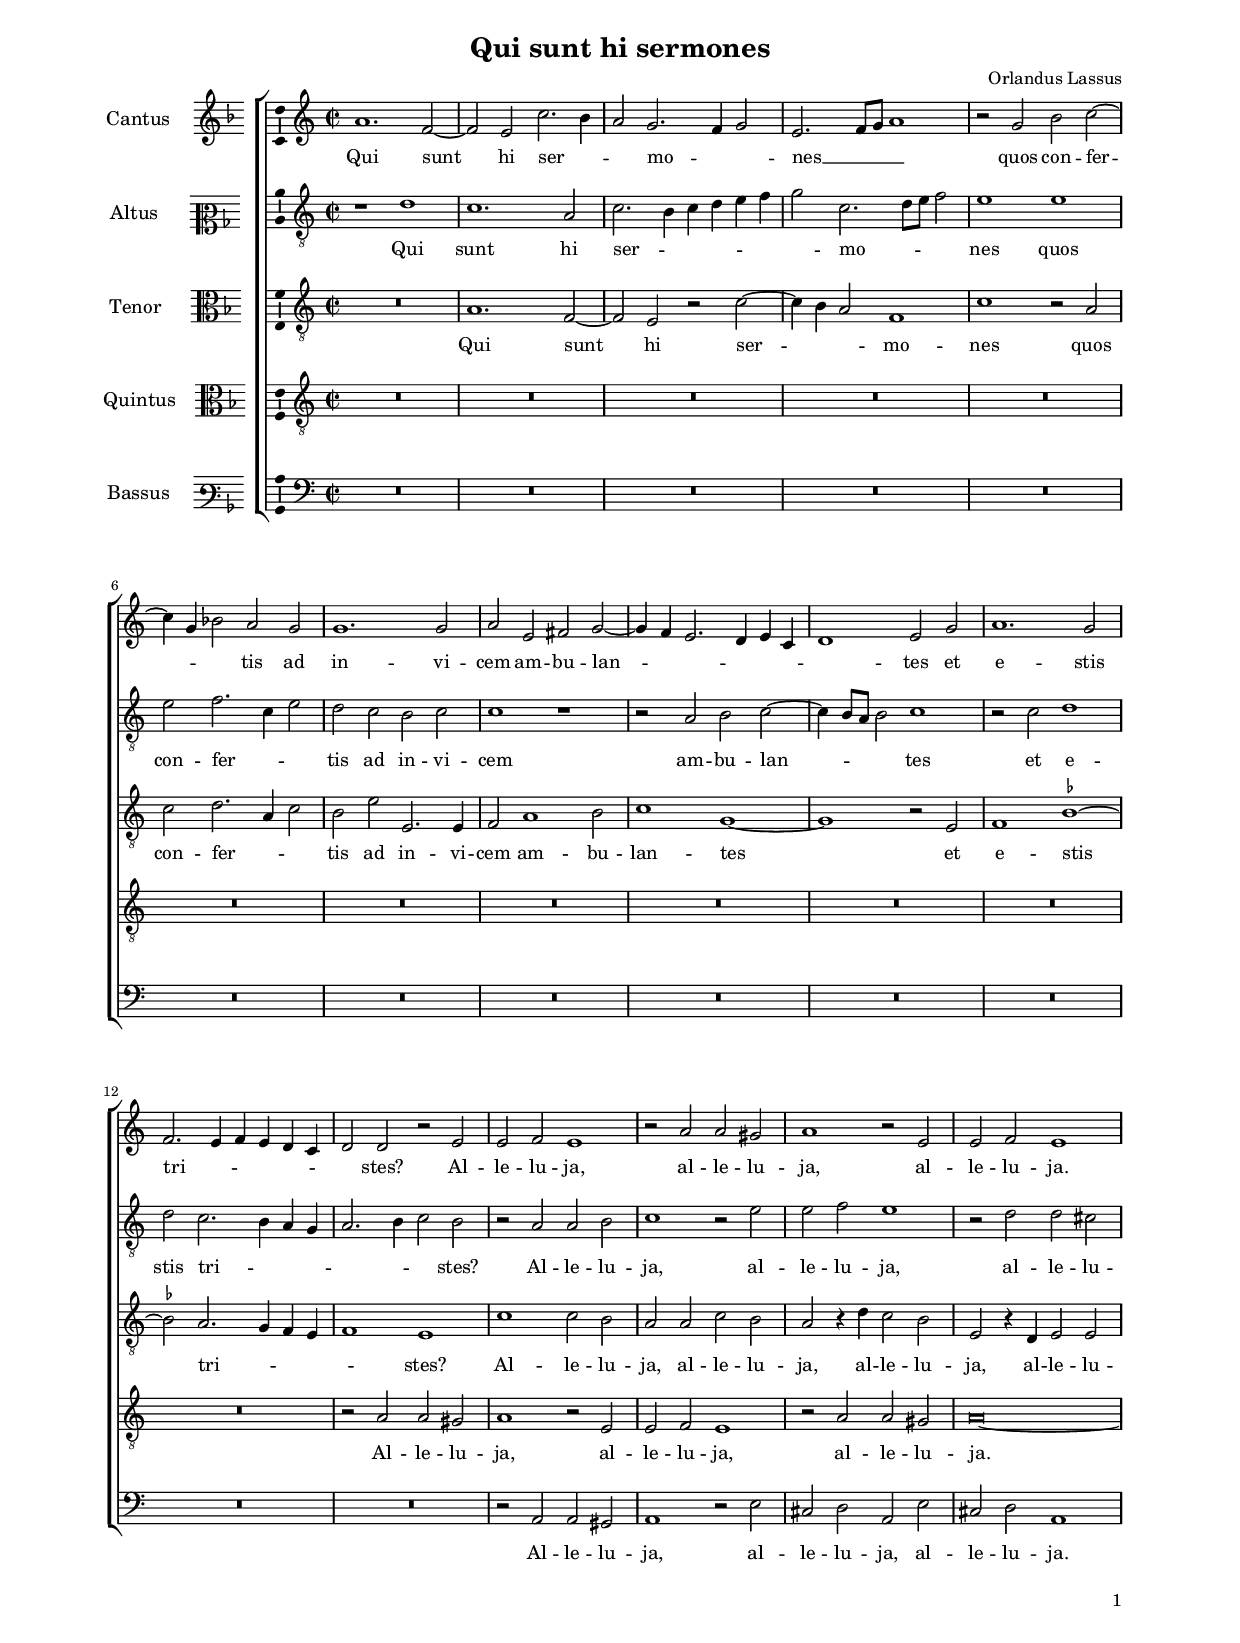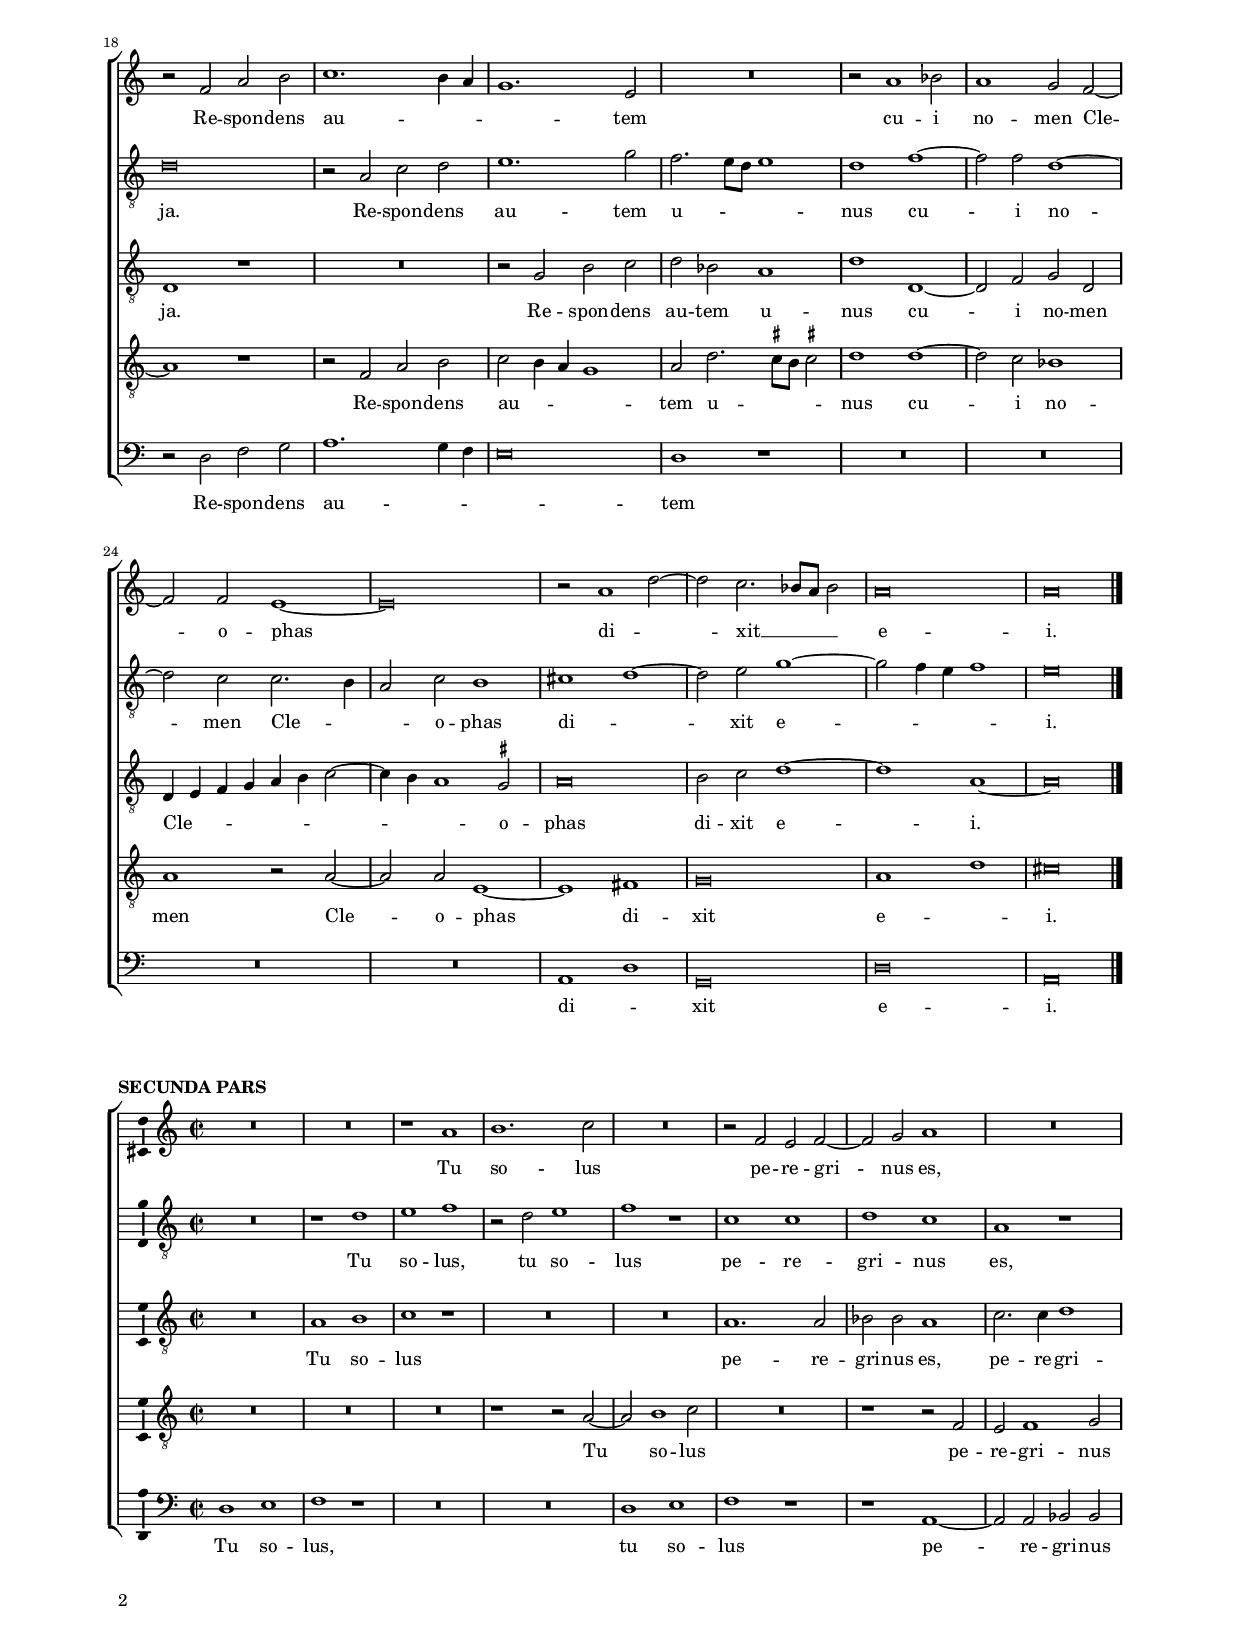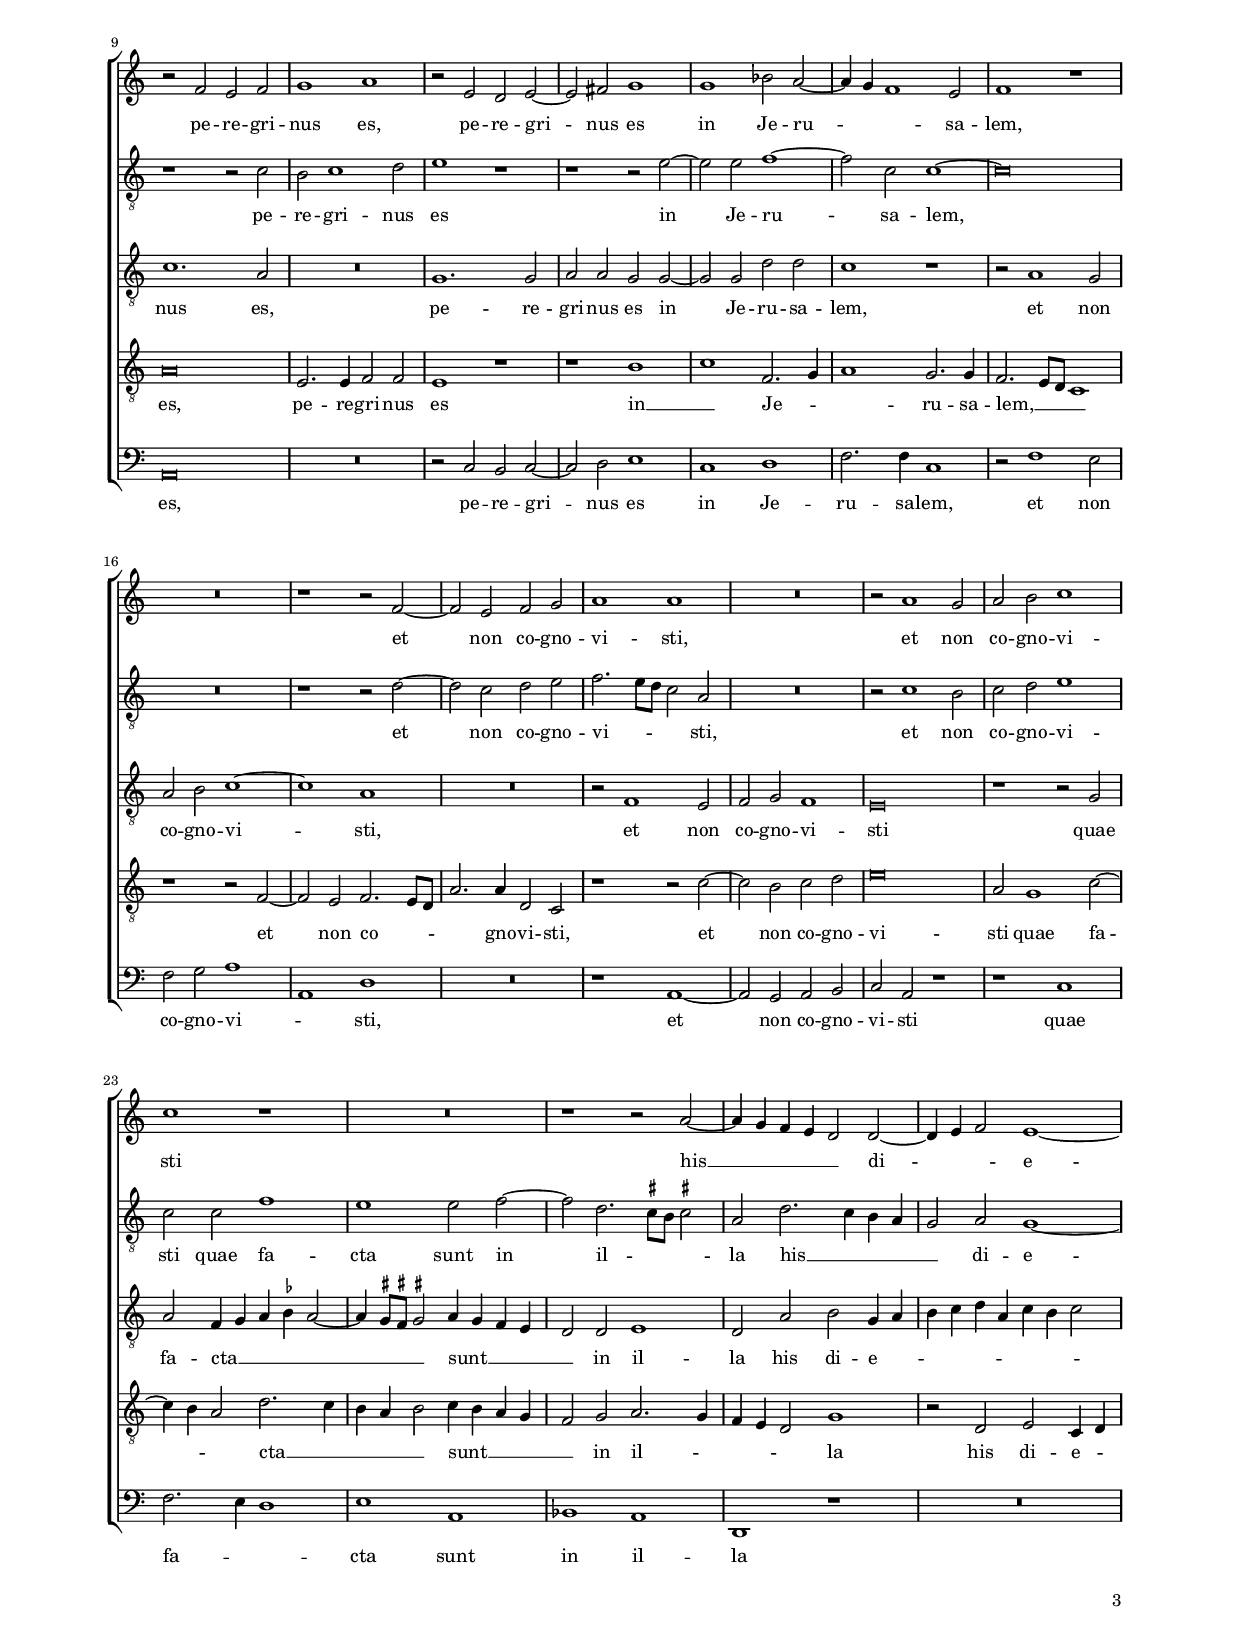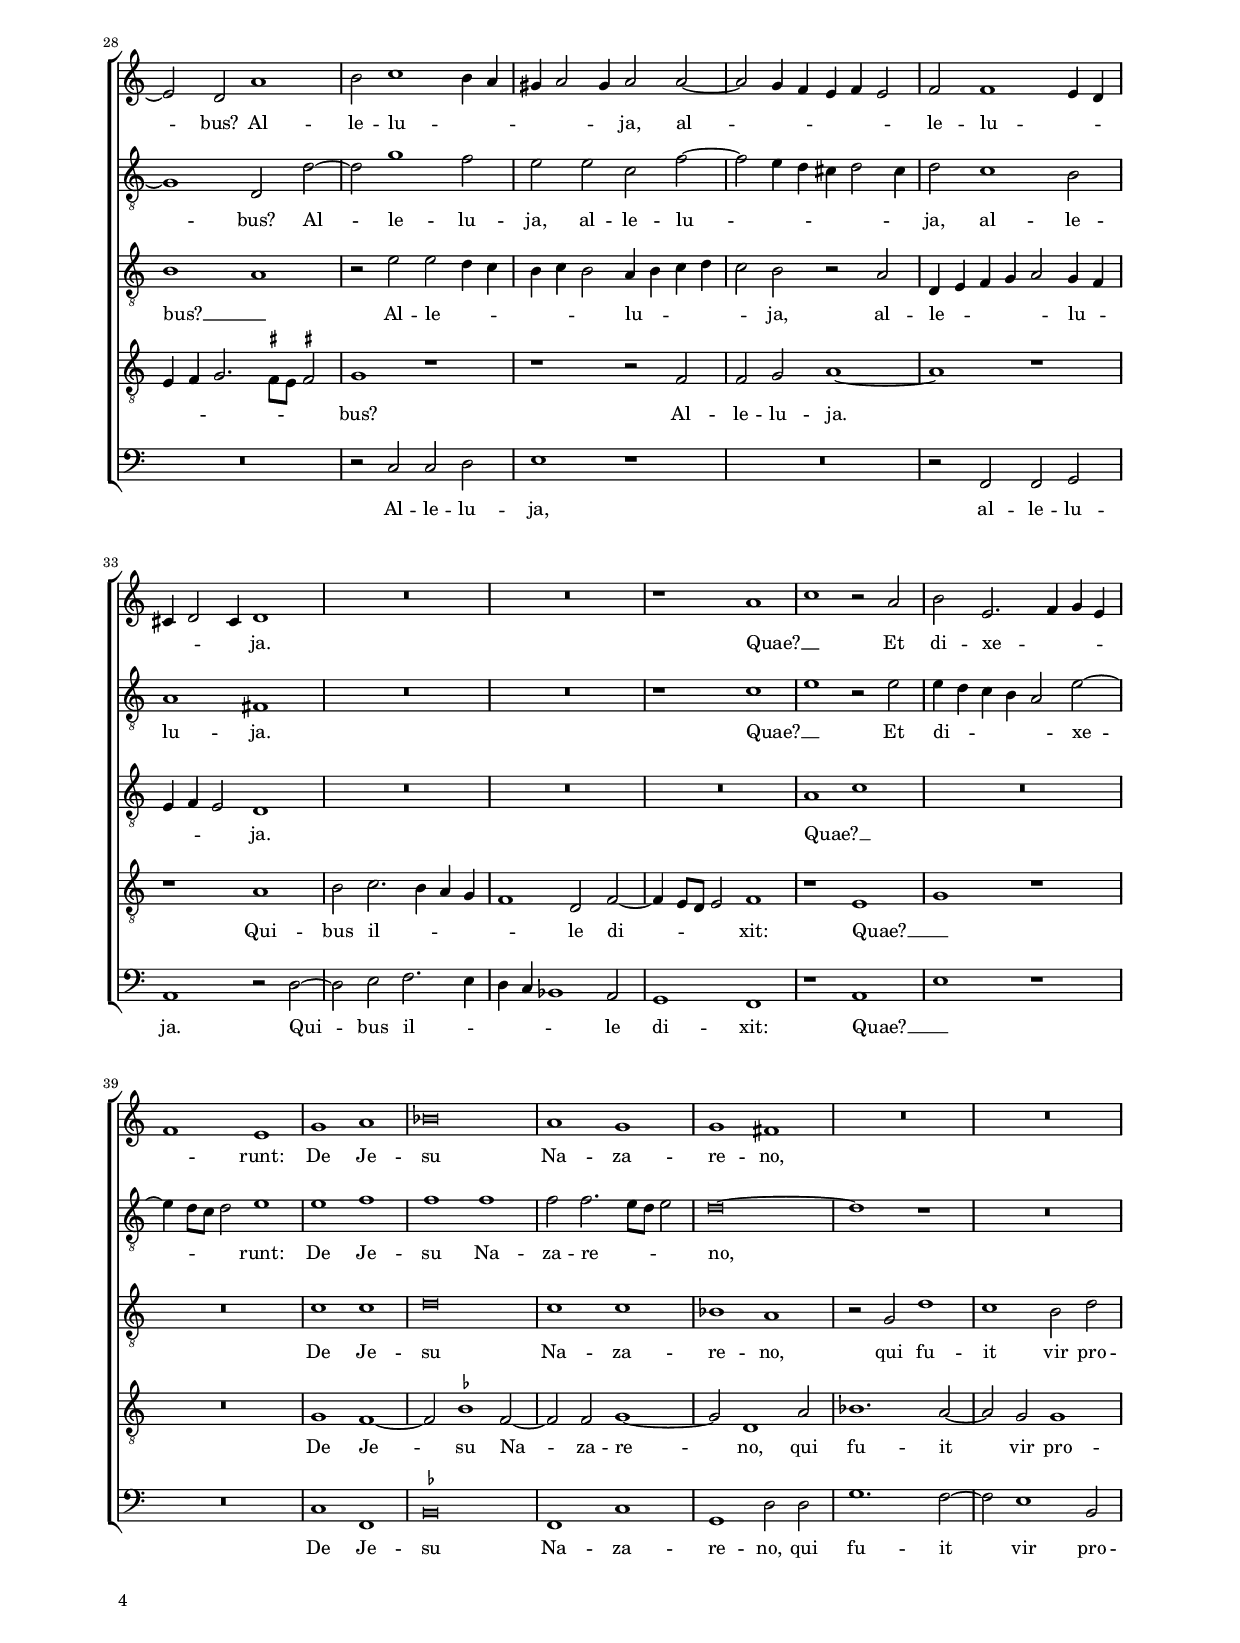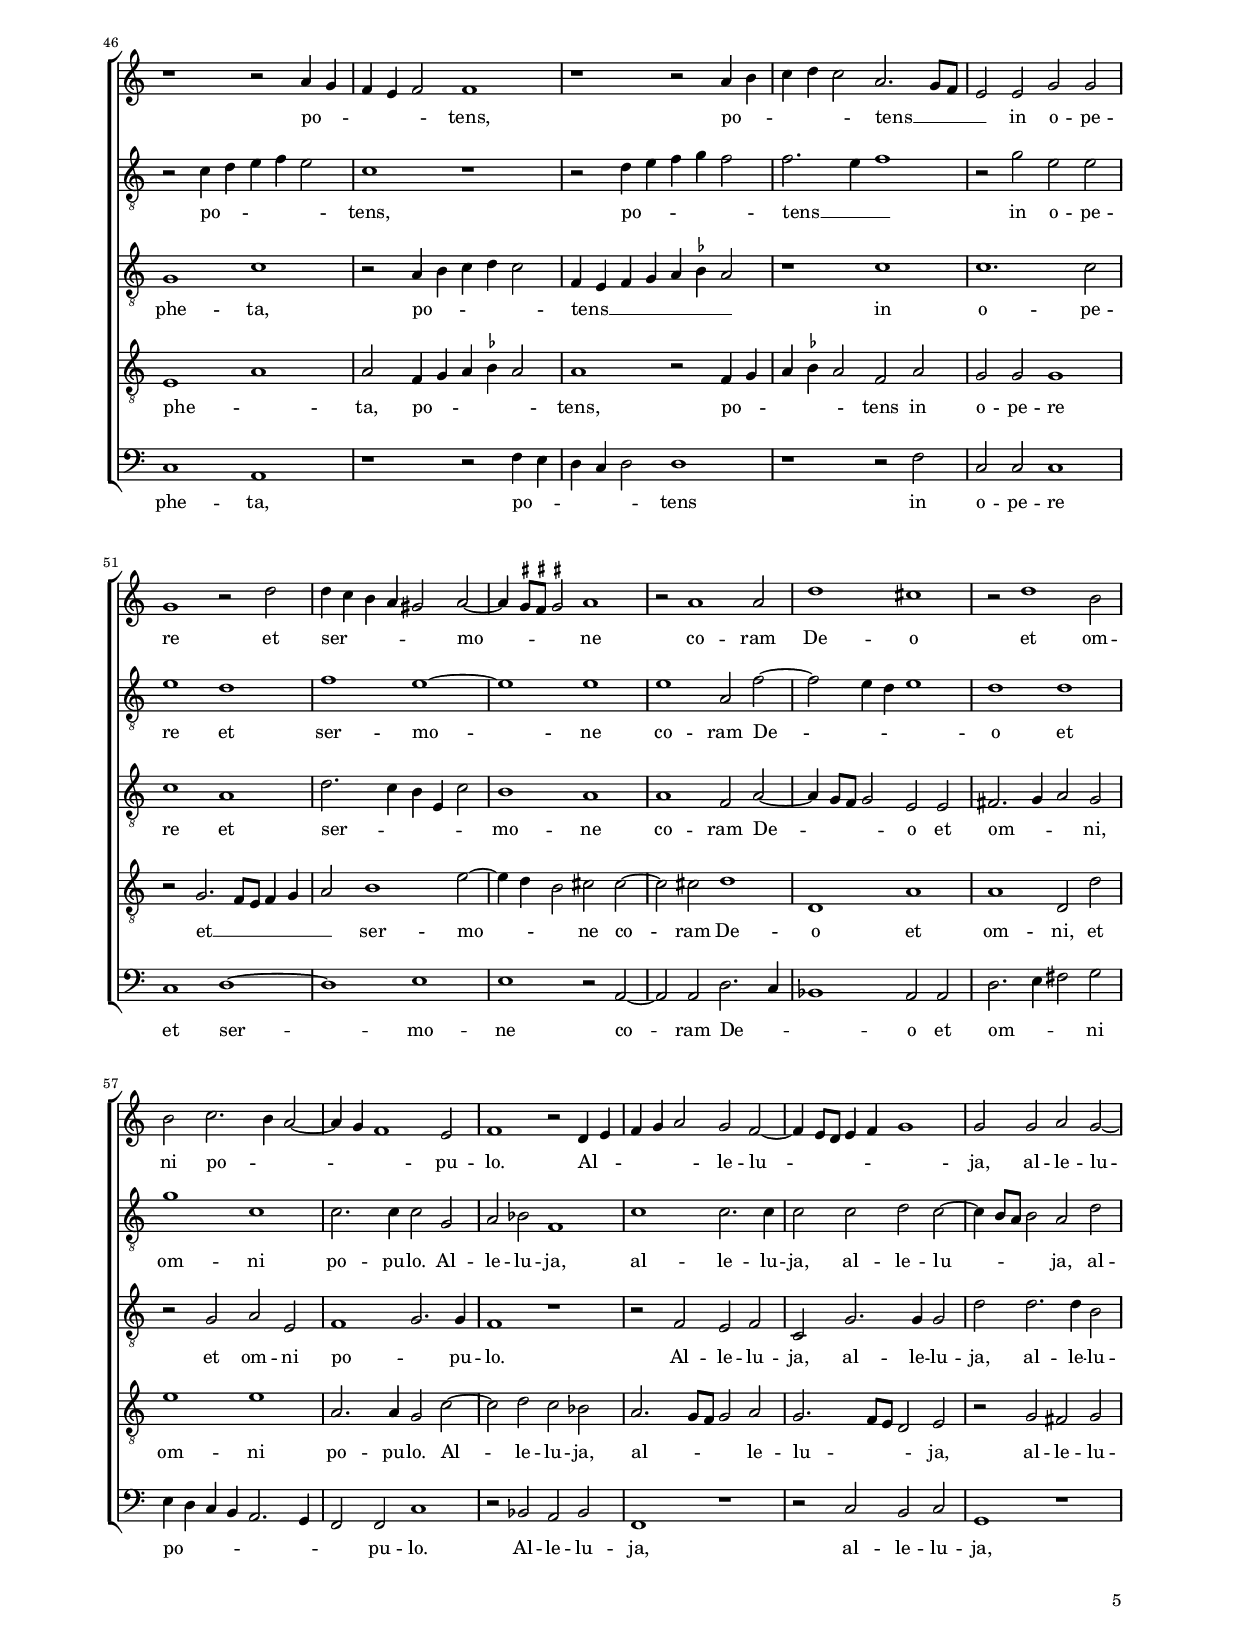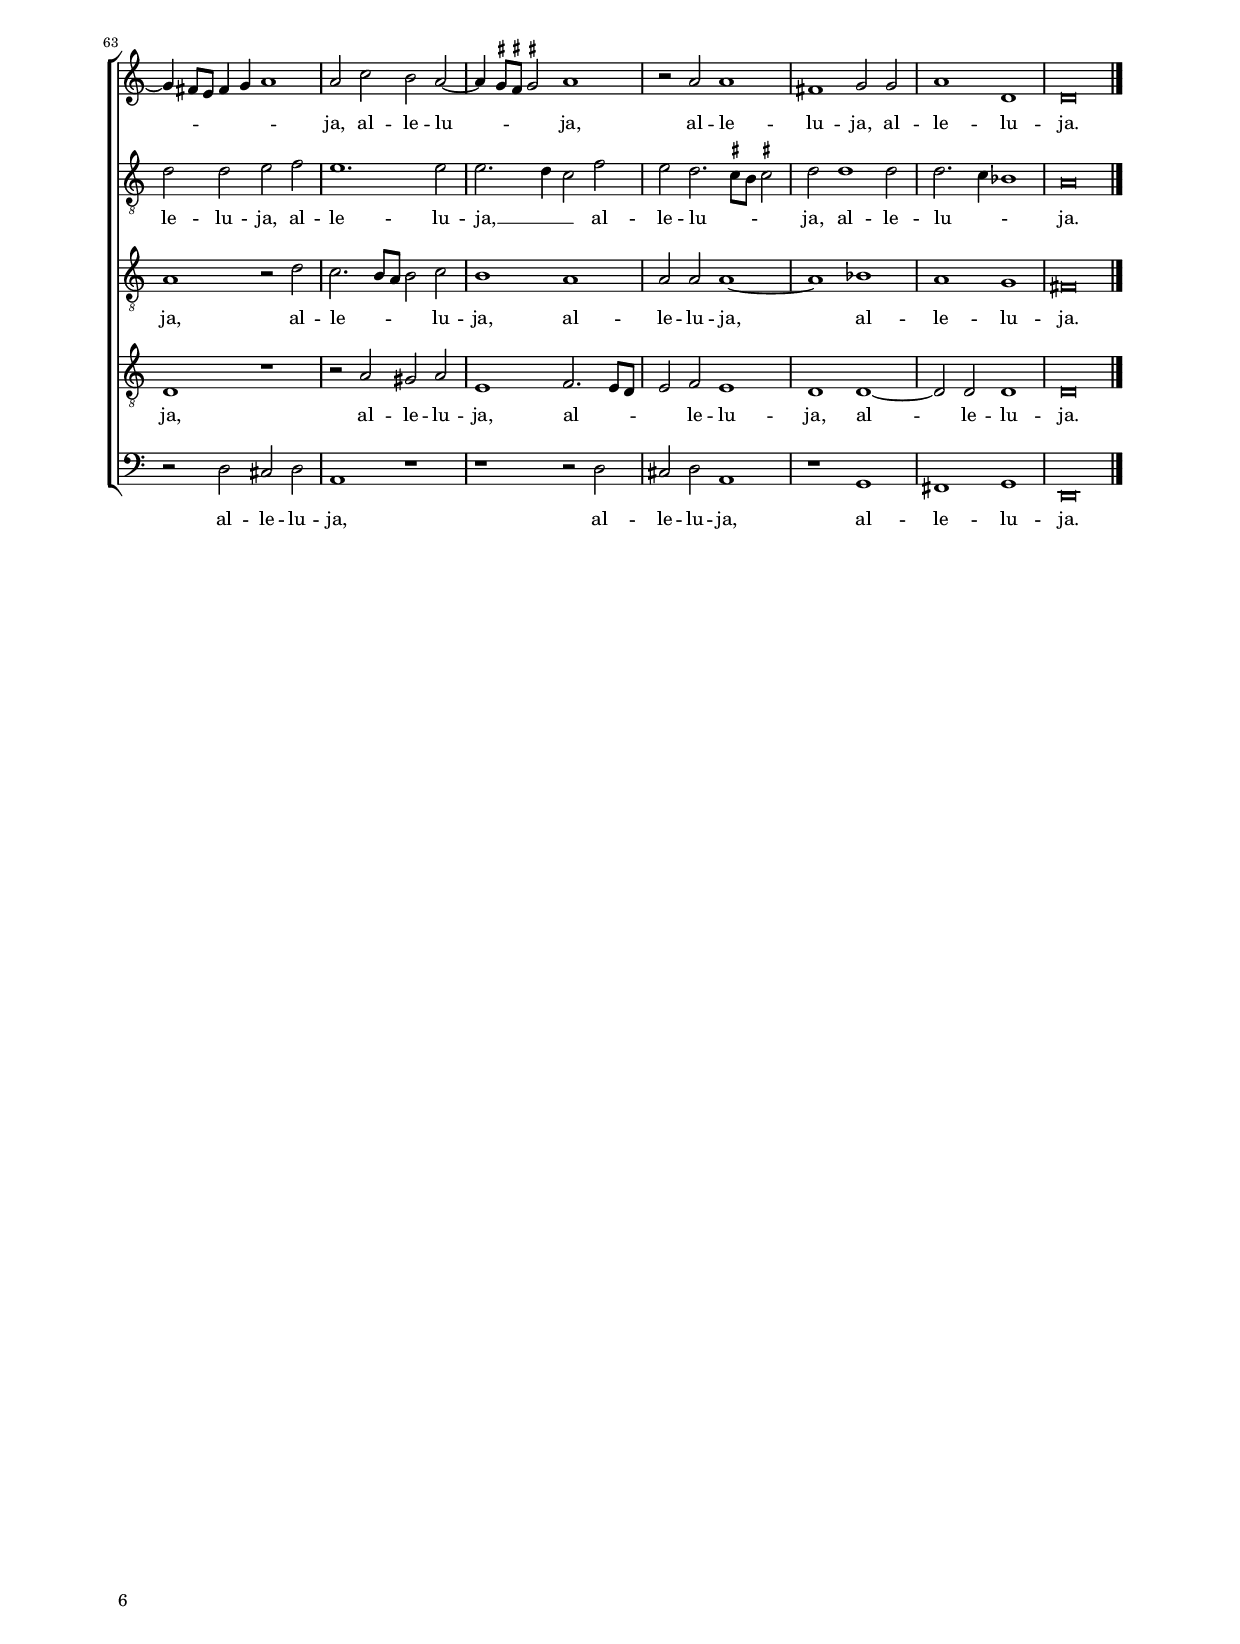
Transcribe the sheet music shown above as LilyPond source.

\header
{
  title="Qui sunt hi sermones"
  composer="Orlandus Lassus"
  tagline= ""
}

\version "2.20.0"
\language deutsch
#(set-global-staff-size 15)
% #(set-default-paper-size "letter")
#(ly:set-option 'point-and-click #f)

	
	ficta = { \once \set suggestAccidentals = ##t }
	
	forget = #(define-music-function (music) (ly:music?) #{
		\accidentalStyle forget
		$music
		\accidentalStyle default
		#})
    

\paper
	{
	top-margin = 1.8 \cm
	bottom-margin = 1.2 \cm
	left-margin = 2 \cm
	right-margin = 2 \cm
	ragged-bottom = ##f
	ragged-last-bottom = ##t
	print-page-number = ##f
	score-system-spacing = #'((basic-distance . 16) (minimum-distance . 14) (padding . 5) (strechability . 150))
	system-system-spacing = #'((basic-distance . 16) (minimum-distance . 14) (padding . 5) (strechability . 150))
    oddFooterMarkup=\markup   \fill-line { "" \fromproperty #'page:page-number-string }
    evenFooterMarkup=\markup  \fill-line { \fromproperty #'page:page-number-string "" }
    last-bottom-spacing = #'((basic-distance . 12) (minimum-distance . 7) (padding . 4))
%	systems-per-page = 3
%	page-count = 6
%	min-systems-per-page = 3
	}

global = {
    % \set Staff.autoBeaming = ##f
	\key f \major
	\time 2/2 \set Score.measureLength = #(ly:make-moment 2/1)
    \set Score.tempoHideNote = ##t
    \tempo 2 = 90
    \skip 1*2*29 \bar "|."
	}
	

incipitcantus = \markup { \score {
	{
	\set Staff.instrumentName = \markup { \fontsize #1 "Cantus" }
	\key f \major
	\clef violin
	s4 \bar ""
	}
	\layout  {
	raggedright = ##t
	indent = 1.8 \cm
	line-width = 2.5 \cm
	\context { \Staff \remove Time_signature_engraver }
	\override Staff.Clef.Y-extent = #'(0 . 0)
	}} \hspace #1 }
      
      
incipitaltus = \markup { \score {
	{
	\set Staff.instrumentName = \markup { \fontsize #1 "Altus" }
	\key f \major
	\clef mezzosoprano
	s4 \bar ""
	}
	\layout  {
	raggedright = ##t
	indent = 1.8 \cm
	line-width = 2.5 \cm
	\context { \Staff \remove Time_signature_engraver }
	\override Staff.Clef.Y-extent = #'(0 . 0)
	}} \hspace #1 }


incipittenor = \markup { \score {
	{
	\set Staff.instrumentName = \markup { \fontsize #1 "Tenor" }
	\key f \major
	\clef alto
	s4 \bar ""
	}
	\layout  {
	raggedright = ##t
	indent = 1.8 \cm
	line-width = 2.5 \cm
	\context { \Staff \remove Time_signature_engraver }
	\override Staff.Clef.Y-extent = #'(0 . 0)
	}} \hspace #1 }
      
      
incipitquintus = \markup { \score {
	{
	\set Staff.instrumentName = \markup { \fontsize #1 "Quintus" }
	\key f \major
	\clef alto
	s4 \bar ""
	}
	\layout  {
	raggedright = ##t
	indent = 1.8 \cm
	line-width = 2.5 \cm
	\context { \Staff \remove Time_signature_engraver }
	\override Staff.Clef.Y-extent = #'(0 . 0)
	}} \hspace #1 }
      
      
incipitbassus = \markup { \score {
	{
	\set Staff.instrumentName = \markup { \fontsize #1 "Bassus" }
	\key f \major
	\clef varbaritone
	s4 \bar ""
	}
	\layout  {
	raggedright = ##t
	indent = 1.8 \cm
	line-width = 2.5 \cm
	\context { \Staff \remove Time_signature_engraver }
	\override Staff.Clef.Y-extent = #'(0 . 0)
	}} \hspace #1 }


cantus =  \relative c''
	{
	d1. b2~
	b2 a f'2. e4
	d2 c2. b4 c2
	a2. b8 c d1
%5
	r2 c e f~ |
	f4 c es2 d c
	c1. c2
	d2 a h c~
	c4 b a2. g4 a f
%10
	g1 a2 c |
	d1. c2
	b2. a4 b4 a g f
	g2 g r a
	a2 b a1
%15
	r2 d d cis |
	d1 r2 a
	a2 b a1
	r2 b d e
	f1. e4 d
%20
	c1. a2 |
	R\breve
	r2 d1 es2
	d1 c2 b~
	b2 b a1~
%25
	a\breve |
	r2 d1 g2~
	g2 f2. es8 d es2
	d\breve
	d\breve |
	}


altus =  \relative c'
    {
	r1 g'
	f1. d2
	f2. e4 f g a b
	c2 f,2. g8 a b2
%5
	a1 a |
	a2 b2. f4 a2
	g2 f e f
	f1 r
	r2 d e f~
%10
	f4 e8 d e2 f1 |
	r2 f g1
	g2 f2. e4 d c
	d2. e4 f2 e
	r2 d d e
%15
	f1 r2 a |
	a2 b a1
	r2 g g fis
	g\breve
	r2 d f g
%20
	a1. c2 |
	b2. a8 g a1
	g1 b~
	b2 b g1~
	g2 f f2. e4
%25
	d2 f e1 |
	fis1 g~
	g2 a c1~
	c2 b4 a b1
	a\breve |
	}


tenor =  \relative c'
	{
	R\breve
	d1. b2~
	b2 a r f'~
	f4 e d2 b1
%5
	f'1 r2 d |
	f2 g2. d4 f2
	e2 a a,2. a4
	b2 d1 e2
	f1 c~
%10
	c1 r2 a |
	b1 \ficta es~
	\ficta es2 d2. c4 b a
	b1 a
	f'1 f2 e
%15
	d2 d f e |
	d2 r4 g f2 e
	a,2 r4 g a2 a
	g1 r
	R\breve
%20
	r2 c e f |
	g2 es d1
	g1 g,~
	g2 b c g
	g4 a b c d e f2~
%25
	f4 e d1 \ficta cis2 |
	d\breve
	e2 f g1~
	g1 d~
	d\breve |
	}


quintus  =  \relative c'
	{
	R\breve
	R\breve
	R\breve
	R\breve
%5
	R\breve |
	R\breve
	R\breve
	R\breve
	R\breve
%10
	R\breve |
	R\breve
	R\breve
	r2 d d cis
	d1 r2 a
%15
	a2 b a1 |
	r2 d d cis
	d\breve~
	d1 r
	r2 b d e
%20
	f2 e4 d c1 |
	d2 g2. \ficta fis8 e \ficta fis!2
	g1 g~
	g2 f es1
	d1 r2 d~
%25
	d2 d a1~ |
	a1 h
	c\breve
	d1 g
	fis\breve |
	}


bassus  =  \relative c
	{
	R\breve
	R\breve
	R\breve
	R\breve
%5
	R\breve |
	R\breve
	R\breve
	R\breve
	R\breve
%10
	R\breve |
	R\breve
	R\breve
	R\breve
	r2 d d cis
%15
	d1 r2 a' |
	fis2 g d a'
	fis2 g d1
	r2 g b c
	d1. c4 b
%20
	a\breve |
	g1 r
	R\breve
	R\breve
	R\breve
%25
	R\breve |
	d1 g
	c,\breve
	g'\breve
	d\breve |
	}


lyricscantus = \lyricmode {
	Qui sunt hi ser -- _ _ mo -- _ _ nes __ _ _ _
    quos con -- fer -- _ _ tis ad in -- vi -- cem am -- bu -- lan -- _ _ _ _ _ _ tes
    et e -- stis tri -- _ _ _ _ _ _ stes?
    Al -- le -- lu -- ja,
    al -- le -- lu -- ja,
    al -- le -- lu -- ja.
    Re -- spon -- dens au -- _ _ _ tem
    cu -- i no -- men Cle -- o -- phas di -- _ xit __ _ _ _ e -- i.	
	}


lyricsaltus = \lyricmode {
	Qui sunt hi ser -- _ _ _ _ _ _ mo -- _ _ _ nes
    quos con -- fer -- _ _ tis ad in -- vi -- cem am -- bu -- lan -- _ _ _ tes
    et e -- stis tri -- _ _ _ _ _ _ stes?
    Al -- le -- lu -- ja,
    al -- le -- lu -- ja,
    al -- le -- lu -- ja.
    Re -- spon -- dens au -- tem u -- _ _ _ nus
    cu -- i no -- men Cle -- _ _ o -- phas di -- _ xit e -- _ _ _ i.
	}


lyricstenor = \lyricmode {
	Qui sunt hi ser -- _ _ mo -- nes
    quos con -- fer -- _ _ tis ad in -- vi -- cem am -- bu -- lan -- tes
    et e -- stis tri -- _ _ _ _ stes?
    Al -- le -- lu -- ja,
    al -- le -- lu -- ja,
    al -- le -- lu -- ja,
    al -- le -- lu -- ja.
    Re -- spon -- dens au -- tem u -- nus
    cu -- i no -- men Cle -- _ _ _ _ _ _ _ _ o -- phas di -- xit e -- i.	
	}


lyricsquintus = \lyricmode {
    Al -- le -- lu -- ja,
    al -- le -- lu -- ja,
    al -- le -- lu -- ja.
    Re -- spon -- dens au -- _ _ _ tem u -- _ _ _ nus
    cu -- i no -- men Cle -- o -- phas di -- xit e -- _ i.	
	}


lyricsbassus = \lyricmode {
    Al -- le -- lu -- ja,
    al -- le -- lu -- ja,
    al -- le -- lu -- ja.
    Re -- spon -- dens au -- _ _ _ tem
    di -- _ xit e -- i.	
	}


\score
{  
	\transpose f c {
	\new ChoirStaff \with { \override StaffGrouper.staff-staff-spacing.basic-distance = #12 }
	<<

	\new Staff << \global
	\new Voice="v1" {
		\set Staff.instrumentName=\incipitcantus
		\set Staff.midiInstrument = "reed organ"
		\clef violin
		\cantus }
	\new Lyrics \lyricsto "v1" {\lyricscantus }
	>>


	\new Staff << \global
	\new Voice="v2" {
		\set Staff.instrumentName=\incipitaltus
		\set Staff.midiInstrument = "reed organ"
                \clef "G_8"
		\altus}
	\new Lyrics \lyricsto "v2" {\lyricsaltus }
	>>


	\new Staff << \global
	\new Voice="v3" {
		\set Staff.instrumentName=\incipittenor
		\set Staff.midiInstrument = "reed organ"
		\clef "G_8"
		\tenor }
	\new Lyrics \lyricsto "v3" {\lyricstenor }
	>>


	\new Staff << \global
	\new Voice="v5" {
		\set Staff.instrumentName=\incipitquintus
		\set Staff.midiInstrument = "reed organ"
		\clef "G_8"
		\quintus}
	\new Lyrics \lyricsto "v5" {\lyricsquintus }
	>>


	\new Staff << \global
	\new Voice="v4" {
		\set Staff.instrumentName=\incipitbassus
		\set Staff.midiInstrument = "reed organ"
		\clef bass
		\bassus }
	\new Lyrics \lyricsto "v4" {\lyricsbassus}
	>>

	>>
	} % transpose

	\layout
	{
	indent = 2.5 \cm
	\context { \Staff \override TimeSignature.break-visibility = #end-of-line-invisible }
	\context { \Lyrics \override VerticalAxisGroup.nonstaff-relatedstaff-spacing.padding = #1.4 }
%	\context { \Lyrics \override LyricText.font-size = #1 }
	\context { \Staff \consists "Ambitus_engraver" }
	\context { \Score \override BarNumber.padding = #2 }
	\context { \Voice \override NoteHead.style = #'baroque }
	}


\midi
	{
	}

}

%%%%%%%%%%%%%%%%%%%%  SECUNDA PARS %%%%%%%%%%%%%%%%%%%%


global = {
	\key f \major
	\time 2/2 \set Score.measureLength = #(ly:make-moment 2/1)
    \set Score.tempoHideNote = ##t
    \tempo 2 = 90
    \skip 1*2*69 \bar "|."
	}


cantus =  \relative c''
	{
    R\breve   
	R\breve
	r1 d
	e1. f2
%5
	R\breve |
	r2 b, a b~
	b2 c d1
	R\breve
	r2 b a b
%10
	c1 d |
	r2 a g a~
	a2 h c1
	c1 es2 d~
	d4 c b1 a2
%15
	b1 r |
	R\breve
	r1 r2 b~
	b2 a b c
	d1 d
%20
	R\breve |
	r2 d1 c2
	d2 e f1
	f1 r
	R\breve
%25
	r1 r2 d~ |
	d4 c b a g2 g~
	g4 a b2 a1~
	a2 g d'1
	e2 f1 e4 d
%30
	cis4 d2 cis4 d2 d~ |
	d2 c4 b a b a2
	b2 b1 a4 g
	fis4 g2 fis4 g1
	R\breve
%35
	R\breve |
	r1 d'
	f1 r2 d
	e2 a,2. b4 c a
	b1 a
%40
	c1 d |
	es\breve
	d1 c
	c1 h
	R\breve
%45
	R\breve |
	r1 r2 d4 c
	b4 a b2 b1
	r1 r2 d4 e
	f4 g f2 d2. c8 b
%50
	a2 a c c |
	c1 r2 g'
	g4 f e d cis2 d~
	d4 \ficta cis8 \ficta h \ficta cis!2 d1
	r2 d1 d2
%55
	g1 fis |
	r2 g1 e2
	e2 f2. e4 d2~
	d4 c b1 a2
	b1 r2 g4 a
%60
	b4 c d2 c b~ |
	b4 a8 g a4 b c1
    c2 c d c~
	c4 h8 a h4 c d1	
	d2 f e d~
%65
	d4 \ficta cis8 \ficta h \ficta cis!2 d1 |
	r2 d d1
	h1 c2 c
	d1 g,
	g\breve |
	}


altus =  \relative c'
    {
	R\breve
	r1 g'
	a1 b
	r2 g a1
%5
	b1 r |
	f1 f
	g1 f
	d1 r
	r1 r2 f
%10
	e2 f1 g2 |
	a1 r
	r1 r2 a~
	a2 a b1~
	b2 f f1~
%15
	f\breve |
	R\breve
	r1 r2 g~
	g2 f g a
	b2. a8 g f2 d
%20
	R\breve |
	r2 f1 e2
	f2 g a1
	f2 f b1
	a1 a2 b~
%25
	b2 g2. \ficta fis8 e \ficta fis!2 |
	d2 g2. f4 e d
	c2 d c1~
	c1 g2 g'~
	g2 c1 b2
%30
	a2 a f b~ |
	b2 a4 g fis4 g2 fis4
	g2 f1 e2
	d1 h
	R\breve
%35
	R\breve |
	r1 f'
	a1 r2 a
	a4 g f e d2 a'~
	a4 g8 f g2 a1
%40
	a1 b |
	b1 b
	b2 b2. a8 g a2
	g\breve~
	g1 r
%45
	R\breve |
	r2 f4 g a b a2
	f1 r
	r2 g4 a b c b2
	b2. a4 b1
%50
	r2 c a a |
	a1 g
	b1 a~
	a1 a
	a1 d,2 b'~
%55
	b2 a4 g a1 |
	g1 g
	c1 f,
	f2. f4 f2 c
	d2 es b1
%60
	f'1 f2. f4 |
	f2 f g f~
	f4 e8 d e2 d g
	g2 g a b
	a1. a2
%65
	a2. g4 f2 b |
	a2 g2. \ficta fis8 e \ficta fis!2
	g2 g1 g2
	g2. f4 es1
	d\breve |
	}


tenor =  \relative c'
	{
	R\breve
	d1 e
	f1 r
	R\breve
%5
	R\breve |
	d1. d2
	es2 es d1
	f2. f4 g1
	f1. d2
%10
	R\breve |
	c1. c2
	d2 d c c~
	c2 c g' g
	f1 r
%15
	r2 d1 c2 |
	d2 e f1~
	f1 d
	R\breve
	r2 b1 a2
%20
	b2 c b1 |
	a\breve
	r1 r2 c
	d2 b4 c d \ficta es d2~
	d4 \ficta cis8 \ficta h \ficta cis!2 d4 \forget c \forget b a
%25
	g2 g a1 |
	g2 d' e c4 d
	e4 f g d f e f2
	e1 d
	r2 a' a g4 f
%30
	e4 f e2 d4 e f g |
	f2 e r d
	g,4 a b c d2 c4 b
	a4 b a2 g1
	R\breve
%35
	R\breve |
	R\breve
	d'1 f
	R\breve
	R\breve
%40
	f1 f |
	g\breve
	f1 f
	es1 d
	r2 c g'1
%45
	f1 e2 g |
	c,1 f
	r2 d4 e f g f2
	b,4 a b c d \ficta es d2
	r1 f
%50
	f1. f2 |
	f1 d
	g2. f4 e a, f'2
	e1 d
	d1 b2 d~
%55
	d4 c8 b c2 a a |
	h2. c4 d2 c
	r2 c d a
	b1 c2. c4
	b1 r
%60
	r2 b a b |
	f2 c'2. c4 c2
	g'2 g2. g4 e2
	d1 r2 g
	f2. e8 d e2 f
%65
	e1 d |
	d2 d d1~
	d1 es
	d1 c
	h\breve |
	}


quintus  =  \relative c'
	{
	R\breve
	R\breve
	R\breve
	r1 r2 d~
%5
	d2 e1 f2 |
	R\breve
	r1 r2 b,
	a2 b1 c2
	d\breve
%10
	a2. a4 b2 b |
	a1 r
	r1 e'
	f1 b,2. c4
	d1 c2. c4
%15
	b2. a8 g f1 |
	r1 r2 b~
	b2 a b2. a8 g
	d'2. d4 g,2 f
	r1 r2 f'~
%20
	f2 e f g |
	a\breve
	d,2 c1 f2~
	f4 e d2 g2. f4
	e4 d e2 f4 e d c
%25
	b2 c d2. c4 |
	b4 a g2 c1
	r2 g a f4 g
	a4 b c2. \stemDown \ficta h8 a \stemNeutral \ficta h!2
	c1 r
%30
	r1 r2 b |
	b2 c d1~
	d1 r
	r1 d
	e2 f2. e4 d c
%35
	b1 g2 b~ |
	b4 a8 g a2 b1
	r1 a
	c1 r
	R\breve
%40
	c1 b~ |
	b2 \ficta es1 b2~
	b2 b c1~
	c2 g1 d'2
	es1. d2~
%45
	d2 c c1 |
	a1 d
	d2 b4 c d \ficta es d2
	d1 r2 b4 c
	d4 \ficta es d2 b d
%50
	c2 c c1 |
	r2 c2. b8 a b4 c
	d2 e1 a2~
	a4 g e2 fis fis~
	fis2 fis g1
%55
	g,1 d' |
	d1 g,2 g'
	a1 a
	d,2. d4 c2 f~
	f2 g f es
%60
	d2. c8 b c2 d |
	c2. b8 a g2 a
	r2 c h c
	g1 r
	r2 d' cis d
%65
	a1 b2. a8 g |
	a2 b a1
	g1 g~
	g2 g g1
	g\breve |
	}


bassus  =  \relative c
	{
	g'1 a
	b1 r
	R\breve
	R\breve
%5
	g1 a |
	b1 r
	r1 d,~
	d2 d es es
	d\breve
%10
	R\breve |
	r2 f e f~
	f2 g a1
	f1 g
	b2. b4 f1
%15
	r2 b1 a2 |
	b2 c d1
	d,1 g
	R\breve
	r1 d~
%20
	d2 c d e |
	f2 d r1
	r1 f
	b2. a4 g1
	a1 d,
%25
	es1 d |
	g,1 r
	R\breve
	R\breve
	r2 f' f g
%30
	a1 r |
	R\breve
	r2 b, b c
	d1 r2 g~
	g2 a b2. a4
%35
	g4 f es1 d2 |
	c1 b
	r1 d
	a'1 r
	R\breve
%40
	f1 b, |
	\ficta es\breve
	b1 f'
	c1 g'2 g
	c1. b2~
%45
	b2 a1 e2 |
	f1 d
	r1 r2 b'4 a
	g4 f g2 g1
	r1 r2 b
%50
	f2 f f1 |
	f1 g~
	g1 a
	a1 r2 d,~
	d2 d g2. f4
%55
	es1 d2 d |
	g2. a4 h2 c
	a4 g f e d2. c4
	b2 b f'1
	r2 es d es
%60
	b1 r |
	r2 f' e f
	c1 r
	r2 g' fis g
	d1 r
%65
	r1 r2 g |
	fis2 g d1
	r1 c
	h1 c
	g\breve |
	}


lyricscantus = \lyricmode {
	Tu so -- lus
    pe -- re -- gri -- nus es,
    pe -- re -- gri -- nus es,
    pe -- re -- gri -- nus es
    in Je -- ru -- _ _ sa -- lem,
    et non co -- gno -- vi -- sti,
    et non co -- gno -- vi -- sti
    his __ _ _ _ _ di -- _ _ e -- bus?
    Al -- le -- lu -- _ _ _ _ _ ja,
    al -- _ _ _ _ _ le -- lu -- _ _ _ _ _ ja.
    Quae? __ _
    Et di -- xe -- _ _ _ _ runt:
    De Je -- su Na -- za -- re -- no,
    po -- _ _ _ _ tens,
    po -- _ _ _ _ tens __ _ _ _
    in o -- pe -- re et ser -- _ _ _ _ mo -- _ _ _ ne
    co -- ram De -- o et om -- ni po -- _ _ _ _ pu -- lo.
    Al -- _ _ _ _ le -- lu -- _ _ _ _ _ ja,
    al -- le -- lu -- _ _ _ _ _ ja,
    al -- le -- lu -- _ _ _ ja,
    al -- le -- lu -- ja,
    al -- le -- lu -- ja.
	}


lyricsaltus = \lyricmode {
	Tu so -- lus,
    tu so -- lus
    pe -- re -- gri -- nus es,
    pe -- re -- gri -- nus es
    in Je -- ru -- sa -- lem,
    et non co -- gno -- vi -- _ _ _ sti,
    et non co -- gno -- vi -- sti
    quae fa -- cta sunt in il -- _ _ _ la his __ _ _ _ _ di -- e -- bus?
    Al -- le -- lu -- ja,
    al -- le -- lu -- _ _ _ _ _ ja,
    al -- le -- lu -- ja.
    Quae? __ _
    Et di -- _ _ _ _ xe -- _ _ _ runt:
    De Je -- su Na -- za -- re -- _ _ _ no,
    po -- _ _ _ _ tens,
    po -- _ _ _ _ tens __ _ _
    in o -- pe -- re et ser -- mo -- ne
    co -- ram De -- _ _ _ o et om -- ni po -- pu -- lo.
    Al -- le -- lu -- ja,
    al -- le -- lu -- ja,
    al -- le -- lu -- _ _ _ ja,
    al -- le -- lu -- ja,
    al -- le -- lu -- ja, __ _ _
    al -- le -- lu -- _ _ _ ja,
    al -- le -- lu -- _ _ ja.
	}


lyricstenor = \lyricmode {
	Tu so -- lus
    pe -- re -- gri -- nus es,
    pe -- re -- gri -- nus es,
    pe -- re -- gri -- nus es
    in Je -- ru -- sa -- lem,
    et non co -- gno -- vi -- sti,
    et non co -- gno -- vi -- sti
    quae fa -- cta __ _ _ _ _ _ _ _ sunt __ _ _ _ _ in il -- la his di -- e -- _ _ _ _ _ _ _ _ bus? __ _
    Al -- le -- _ _ _ _ _ lu -- _ _ _ _ ja,
    al -- le -- _ _ _ _ lu -- _ _ _ _ ja.
    Quae? __ _
    De Je -- su Na -- za -- re -- no,
    qui fu -- it vir pro -- phe -- ta,
    po -- _ _ _ _ tens __ _ _ _ _ _ _
    in o -- pe -- re et ser -- _ _ _ _ mo -- ne
    co -- ram De -- _ _ _ o et om -- _ _ ni,
    et om -- ni po -- _ pu -- lo.
    Al -- le -- lu -- ja,
    al -- le -- lu -- ja,
    al -- le -- lu -- ja,
    al -- le -- _ _ _ lu -- ja,
    al -- le -- lu -- ja,
    al -- le -- lu -- ja.
	}


lyricsquintus = \lyricmode {
	Tu so -- lus
    pe -- re -- gri -- nus es,
    pe -- re -- gri -- nus es
    in __ _ Je -- _ _ ru -- sa -- lem, __ _ _ _
    et non co -- _ _ _ gno -- vi -- sti,
    et non co -- gno -- vi -- sti
    quae fa -- _ _ cta __ _ _ _ _ sunt __ _ _ _ _ in il -- _ _ _ _ la his di -- e -- _ _ _ _ _ _ _ bus?
    Al -- le -- lu -- ja.
    Qui -- bus il -- _ _ _ _ le di -- _ _ _ xit:
    Quae? __ _
    De Je -- su Na -- za -- re -- no,
    qui fu -- it vir pro -- phe -- _ ta,
    po -- _ _ _ _ tens,
    po -- _ _ _ _ tens
    in o -- pe -- re et __ _ _ _ _ _ ser -- mo -- _ _ ne
    co -- ram De -- o et om -- ni,
    et om -- ni po -- pu -- lo.
    Al -- le -- lu -- ja,
    al -- _ _ _ le -- lu -- _ _ _ ja,
    al -- le -- lu -- ja,
    al -- le -- lu -- ja,
    al -- _ _ _ le -- lu -- ja,
    al -- le -- lu -- ja.
	}


lyricsbassus = \lyricmode {
	Tu so -- lus,
    tu so -- lus
    pe -- re -- gri -- nus es,
    pe -- re -- gri -- nus es
    in Je -- ru -- sa -- lem,
    et non co -- gno -- vi -- _ sti,
    et non co -- gno -- vi -- sti
    quae fa -- _ _ cta sunt in il -- la
    Al -- le -- lu -- ja,
    al -- le -- lu -- ja.
    Qui -- bus il -- _ _ _ _ le di -- xit:
    Quae? __ _
    De Je -- su Na -- za -- re -- no,
    qui fu -- it vir pro -- phe -- ta,
    po -- _ _ _ _ tens
    in o -- pe -- re et ser -- mo -- ne
    co -- ram De -- _ _ o et om -- _ _ ni po -- _ _ _ _ _ _ pu -- lo.
    Al -- le -- lu -- ja,
    al -- le -- lu -- ja,
    al -- le -- lu -- ja,
    al -- le -- lu -- ja,
    al -- le -- lu -- ja.
	}


\score
	{  
	\transpose f c {
	\new ChoirStaff \with { \override StaffGrouper.staff-staff-spacing.basic-distance = #12 }
	<<

	\new Staff <<\global
	\new Voice="v1" {
	  %\set Staff.instrumentName=Cantus
      %\set Staff.instrumentName=\incipitcantus
		\set Staff.midiInstrument = "reed organ"
		\clef violin
		\cantus }
	\new Lyrics \lyricsto "v1" {\lyricscantus }
	>>


	\new Staff << \global
	\new Voice="v2" {
	  %\set Staff.instrumentName=Altus
      %\set Staff.instrumentName=\incipitaltus
		\set Staff.midiInstrument = "reed organ"
		\clef "G_8"
		\altus}
	\new Lyrics \lyricsto "v2" {\lyricsaltus }
	>>


	\new Staff <<\global
	\new Voice="v3" {
	  %\set Staff.instrumentName=Tenor
      %\set Staff.instrumentName=\incipittenor
		\set Staff.midiInstrument = "reed organ"
		\clef "G_8"
		\tenor }
	\new Lyrics \lyricsto "v3" {\lyricstenor }
	>>


	\new Staff << \global
	\new Voice="v5" {
	  %\set Staff.instrumentName=Quintus
      %\set Staff.instrumentName=\incipitquintus
		\set Staff.midiInstrument = "reed organ"
		\clef "G_8"
		\quintus}
	\new Lyrics \lyricsto "v5" {\lyricsquintus }
	>>


	\new Staff <<\global
	\new Voice="v4" {
	  %\set Staff.instrumentName=Bassus
      %\set Staff.instrumentName=\incipitbassus
		\set Staff.midiInstrument = "reed organ"
		\clef bass
		\bassus }
	\new Lyrics \lyricsto "v4" {\lyricsbassus}
	>>
	
	>>
	} % transpose

	\layout
	{
	indent = 0 \cm
	\context { \Staff \override TimeSignature.break-visibility = #end-of-line-invisible }
	\context { \Lyrics \override VerticalAxisGroup.nonstaff-relatedstaff-spacing.padding = #1.4 }
%	\context { \Lyrics \override LyricText.font-size = #1 }
	\context { \Staff \consists "Ambitus_engraver" }
	\context { \Score \override BarNumber.padding = #2 }
	\context { \Voice \override NoteHead.style = #'baroque }
	}

        \header { piece = \markup { \raise #2 \bold "SECUNDA PARS"} }

\midi
	{
	}
	
}

% EOF
